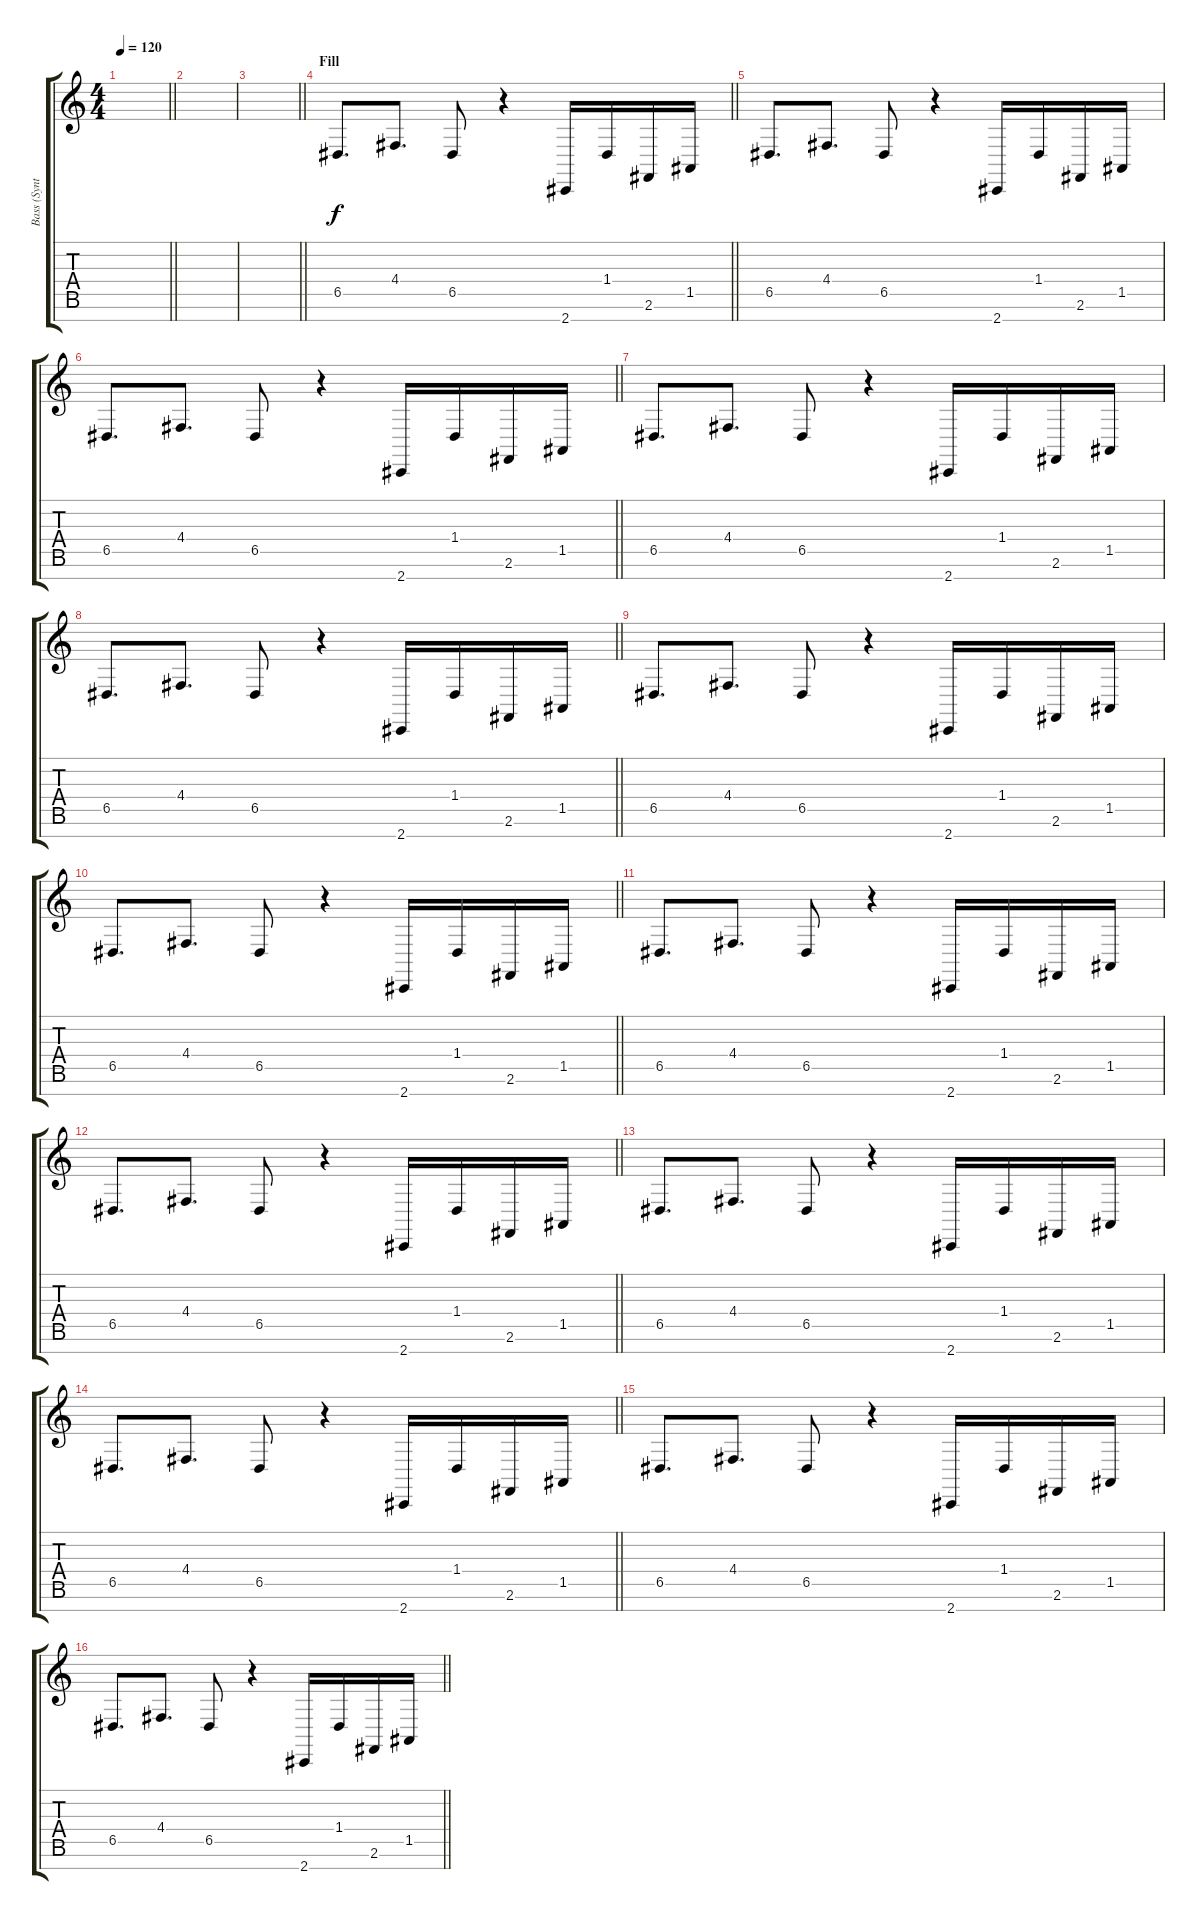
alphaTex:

\track ("Bass (Synth)" "Bass (Synt") {instrument lead8bassandlead}
\staff {score tabs}
\tuning (E4 B3 G3 D3 A2 E2 B1) {hide}
\ts (4 4)
\tempo 120
\clef g2
\barLineRight lightlight
\ks c
|
|
\barLineRight lightlight
|
\section ("" "Fill")
\barLineRight lightlight
6.5.8{d} 4.4.8{d} 6.5.8 r.4 2.7.16 1.4.16 2.6.16 1.5.16 |
6.5.8{d} 4.4.8{d} 6.5.8 r.4 2.7.16 1.4.16 2.6.16 1.5.16 |
\barLineRight lightlight
6.5.8{d} 4.4.8{d} 6.5.8 r.4 2.7.16 1.4.16 2.6.16 1.5.16 |
6.5.8{d} 4.4.8{d} 6.5.8 r.4 2.7.16 1.4.16 2.6.16 1.5.16 |
\barLineRight lightlight
6.5.8{d} 4.4.8{d} 6.5.8 r.4 2.7.16 1.4.16 2.6.16 1.5.16 |
6.5.8{d} 4.4.8{d} 6.5.8 r.4 2.7.16 1.4.16 2.6.16 1.5.16 |
\barLineRight lightlight
6.5.8{d} 4.4.8{d} 6.5.8 r.4 2.7.16 1.4.16 2.6.16 1.5.16 |
6.5.8{d} 4.4.8{d} 6.5.8 r.4 2.7.16 1.4.16 2.6.16 1.5.16 |
\barLineRight lightlight
6.5.8{d} 4.4.8{d} 6.5.8 r.4 2.7.16 1.4.16 2.6.16 1.5.16 |
6.5.8{d} 4.4.8{d} 6.5.8 r.4 2.7.16 1.4.16 2.6.16 1.5.16 |
\barLineRight lightlight
6.5.8{d} 4.4.8{d} 6.5.8 r.4 2.7.16 1.4.16 2.6.16 1.5.16 |
6.5.8{d} 4.4.8{d} 6.5.8 r.4 2.7.16 1.4.16 2.6.16 1.5.16 |
\barLineRight lightlight
6.5.8{d} 4.4.8{d} 6.5.8 r.4 2.7.16 1.4.16 2.6.16 1.5.16
